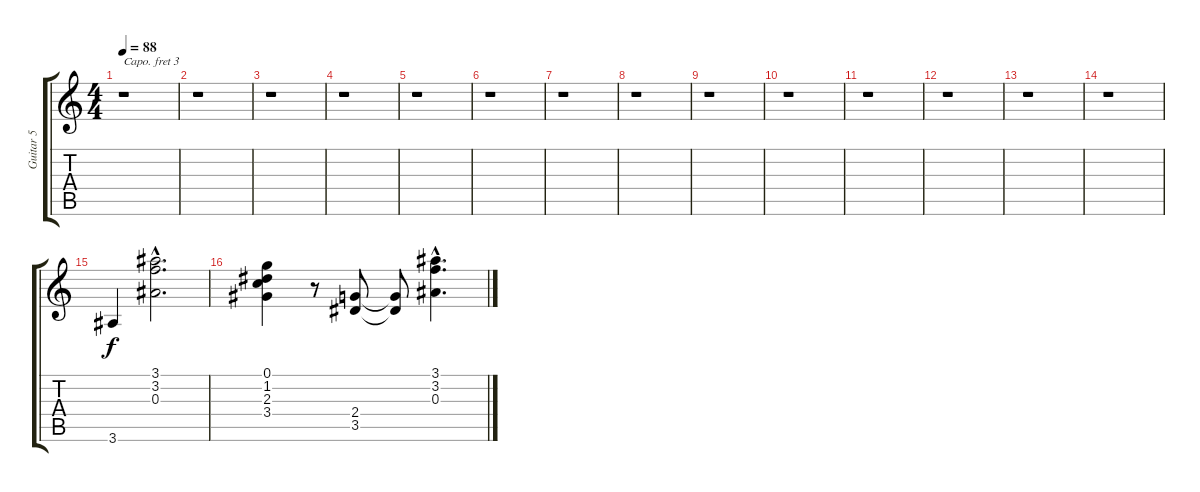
\track ("Guitar 5" "Guitar 5") {instrument distortionguitar}
\staff {score tabs}
\capo 3
\tuning (E4 B3 G3 D3 A2 E2) {hide}
\ts (4 4)
\tempo 88
\clef g2
\ks c
r.1{dy f instrument distortionguitar} |
r.1 |
r.1 |
r.1 |
r.1 |
r.1 |
r.1 |
r.1 |
r.1 |
r.1 |
r.1 |
r.1 |
r.1 |
r.1 |
3.6.4 (3.1{hac} 3.2{hac} 0.3{hac}).2{d} |
(0.1 1.2 2.3 3.4).4 r.8 (2.4 3.5).8 (2.4{t} 3.5{t}).8 (3.1{hac} 3.2{hac} 0.3{hac}).4{d}
